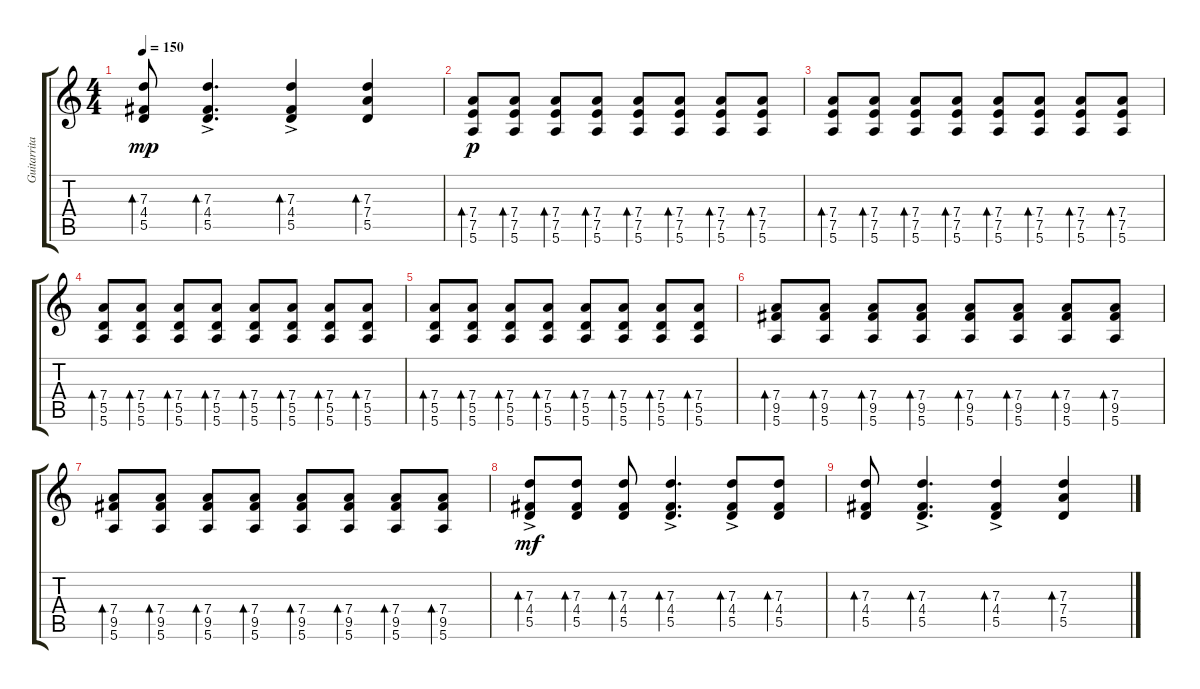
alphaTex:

\track ("Guitarrita" "Guitarrita") {instrument acousticguitarsteel}
\staff {score tabs}
\tuning (E4 B3 G3 D3 A2 E2) {hide}
\ts (4 4)
\tempo 150
\clef g2
\ks c
(7.3 4.4 5.5).8{bd 240 dy mp} (7.3{ac} 4.4{ac} 5.5{ac}).4{d bd 240} (7.3{ac} 4.4{ac} 5.5{ac}).4{bd 240} (7.3 7.4 5.5).4{bd 240} |
(7.4 7.5 5.6).8{bd 240 dy p} (7.4 7.5 5.6).8{bd 240} (7.4 7.5 5.6).8{bd 240} (7.4 7.5 5.6).8{bd 240} (7.4 7.5 5.6).8{bd 240} (7.4 7.5 5.6).8{bd 240} (7.4 7.5 5.6).8{bd 240} (7.4 7.5 5.6).8{bd 240} |
(7.4 7.5 5.6).8{bd 240} (7.4 7.5 5.6).8{bd 240} (7.4 7.5 5.6).8{bd 240} (7.4 7.5 5.6).8{bd 240} (7.4 7.5 5.6).8{bd 240} (7.4 7.5 5.6).8{bd 240} (7.4 7.5 5.6).8{bd 240} (7.4 7.5 5.6).8{bd 240} |
(7.4 5.5 5.6).8{bd 240} (7.4 5.5 5.6).8{bd 240} (7.4 5.5 5.6).8{bd 240} (7.4 5.5 5.6).8{bd 240} (7.4 5.5 5.6).8{bd 240} (7.4 5.5 5.6).8{bd 240} (7.4 5.5 5.6).8{bd 240} (7.4 5.5 5.6).8{bd 240} |
(7.4 5.5 5.6).8{bd 240} (7.4 5.5 5.6).8{bd 240} (7.4 5.5 5.6).8{bd 240} (7.4 5.5 5.6).8{bd 240} (7.4 5.5 5.6).8{bd 240} (7.4 5.5 5.6).8{bd 240} (7.4 5.5 5.6).8{bd 240} (7.4 5.5 5.6).8{bd 240} |
(7.4 9.5 5.6).8{bd 240} (7.4 9.5 5.6).8{bd 240} (7.4 9.5 5.6).8{bd 240} (7.4 9.5 5.6).8{bd 240} (7.4 9.5 5.6).8{bd 240} (7.4 9.5 5.6).8{bd 240} (7.4 9.5 5.6).8{bd 240} (7.4 9.5 5.6).8{bd 240} |
(7.4 9.5 5.6).8{bd 240} (7.4 9.5 5.6).8{bd 240} (7.4 9.5 5.6).8{bd 240} (7.4 9.5 5.6).8{bd 240} (7.4 9.5 5.6).8{bd 240} (7.4 9.5 5.6).8{bd 240} (7.4 9.5 5.6).8{bd 240} (7.4 9.5 5.6).8{bd 240} |
(7.3{ac} 4.4{ac} 5.5{ac}).8{bd 240 dy mf} (7.3 4.4 5.5).8{bd 240} (7.3 4.4 5.5).8{bd 240} (7.3{ac} 4.4{ac} 5.5{ac}).4{d bd 240} (7.3{ac} 4.4{ac} 5.5{ac}).8{bd 240} (7.3 4.4 5.5).8{bd 240} |
(7.3 4.4 5.5).8{bd 240} (7.3{ac} 4.4{ac} 5.5{ac}).4{d bd 240} (7.3{ac} 4.4{ac} 5.5{ac}).4{bd 240} (7.3 7.4 5.5).4{bd 240}
